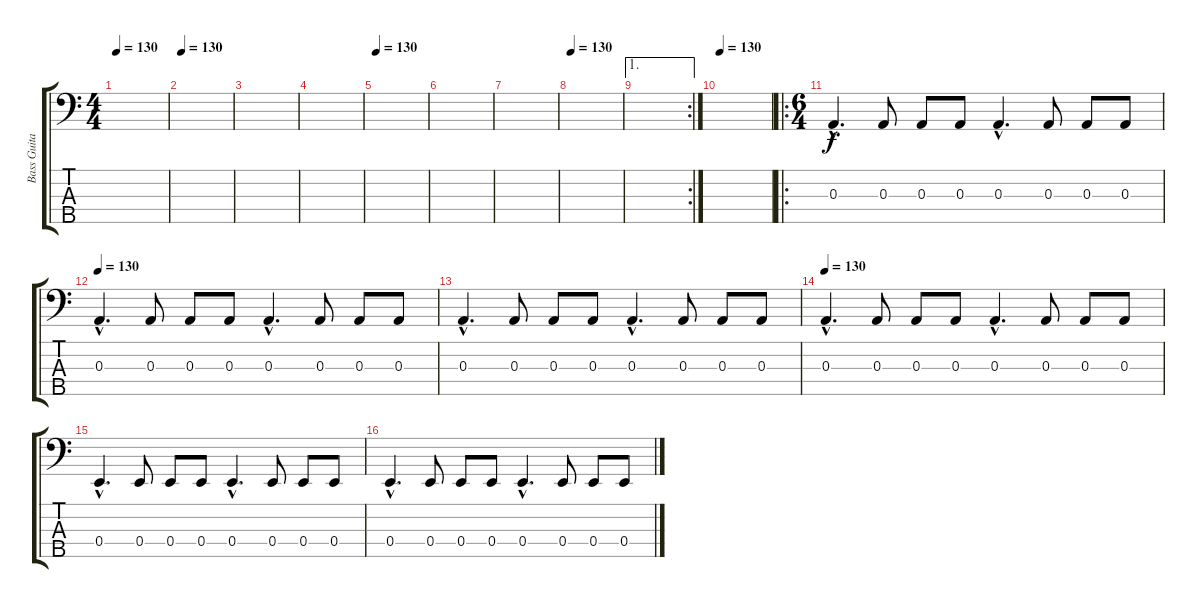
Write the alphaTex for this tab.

\track ("Bass Guitar" "Bass Guita") {instrument acousticbass}
\staff {score tabs}
\tuning (G2 D2 A1 E1 B0) {hide}
\ts (4 4)
\tempo 130
\clef f4
\ks c
|
\tempo 130
|
|
|
\tempo 130
|
|
|
\tempo 130
|
\ae 1
\rc 2
|
\tempo 130
|
\ro
\ts (6 4)
0.3{hac}.4{d} 0.3.8 0.3.8 0.3.8 0.3{hac}.4{d} 0.3.8 0.3.8 0.3.8 |
\tempo 130
0.3{hac}.4{d} 0.3.8 0.3.8 0.3.8 0.3{hac}.4{d} 0.3.8 0.3.8 0.3.8 |
0.3{hac}.4{d} 0.3.8 0.3.8 0.3.8 0.3{hac}.4{d} 0.3.8 0.3.8 0.3.8 |
\tempo 130
0.3{hac}.4{d} 0.3.8 0.3.8 0.3.8 0.3{hac}.4{d} 0.3.8 0.3.8 0.3.8 |
0.4{hac}.4{d} 0.4.8 0.4.8 0.4.8 0.4{hac}.4{d} 0.4.8 0.4.8 0.4.8 |
0.4{hac}.4{d} 0.4.8 0.4.8 0.4.8 0.4{hac}.4{d} 0.4.8 0.4.8 0.4.8
